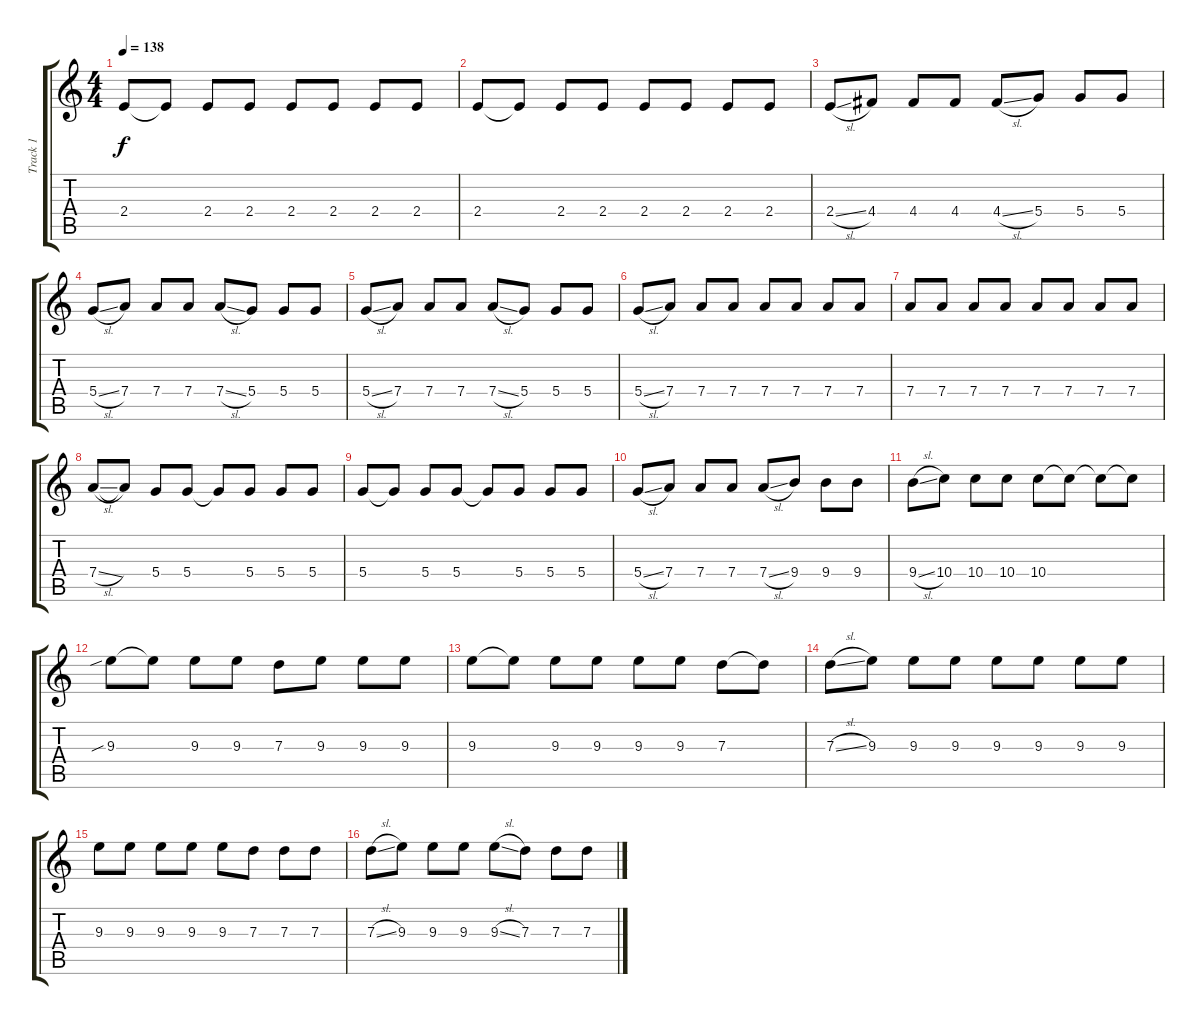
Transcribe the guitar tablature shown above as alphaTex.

\track ("Track 1" "Track 1") {instrument acousticguitarsteel}
\staff {score tabs}
\tuning (E4 B3 G3 D3 A2 E2) {hide}
\ts (4 4)
\tempo 138
\clef g2
\ks c
2.4.8{dy f} 2.4{t}.8 2.4.8 2.4.8 2.4.8 2.4.8 2.4.8 2.4.8 |
2.4.8 2.4{t}.8 2.4.8 2.4.8 2.4.8 2.4.8 2.4.8 2.4.8 |
2.4{sl}.8 4.4.8 4.4.8 4.4.8 4.4{sl}.8 5.4.8 5.4.8 5.4.8 |
5.4{sl}.8 7.4.8 7.4.8 7.4.8 7.4{sl}.8 5.4.8 5.4.8 5.4.8 |
5.4{sl}.8 7.4.8 7.4.8 7.4.8 7.4{sl}.8 5.4.8 5.4.8 5.4.8 |
5.4{sl}.8 7.4.8 7.4.8 7.4.8 7.4.8 7.4.8 7.4.8 7.4.8 |
7.4.8 7.4.8 7.4.8 7.4.8 7.4.8 7.4.8 7.4.8 7.4.8 |
7.4{sl}.8 7.4{t}.8 5.4.8 5.4.8 5.4{t}.8 5.4.8 5.4.8 5.4.8 |
5.4.8 5.4{t}.8 5.4.8 5.4.8 5.4{t}.8 5.4.8 5.4.8 5.4.8 |
5.4{sl}.8 7.4.8 7.4.8 7.4.8 7.4{sl}.8 9.4.8 9.4.8 9.4.8 |
9.4{sl}.8 10.4.8 10.4.8 10.4.8 10.4.8 10.4{t}.8 10.4{t}.8 10.4{t}.8 |
9.3{sib}.8 9.3{t}.8 9.3.8 9.3.8 7.3.8 9.3.8 9.3.8 9.3.8 |
9.3.8 9.3{t}.8 9.3.8 9.3.8 9.3.8 9.3.8 7.3.8 7.3{t}.8 |
7.3{sl}.8 9.3.8 9.3.8 9.3.8 9.3.8 9.3.8 9.3.8 9.3.8 |
9.3.8 9.3.8 9.3.8 9.3.8 9.3.8 7.3.8 7.3.8 7.3.8 |
7.3{sl}.8 9.3.8 9.3.8 9.3.8 9.3{sl}.8 7.3.8 7.3.8 7.3.8
